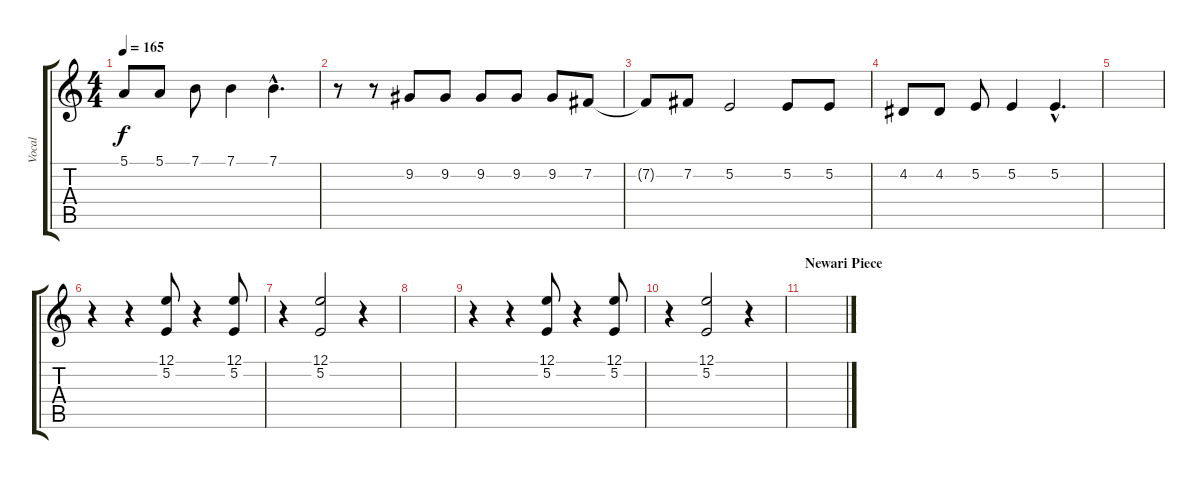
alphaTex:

\track ("Vocal" "Vocal") {instrument choiraahs}
\staff {score tabs}
\tuning (E4 B3 G3 D3 A2 E2) {hide}
\ts (4 4)
\tempo 165
\clef g2
\ks c
5.1.8{dy f} 5.1.8 7.1.8 7.1.4 7.1{hac}.4{d} |
r.8 r.8 9.2.8 9.2.8 9.2.8 9.2.8 9.2.8 7.2.8 |
7.2{t}.8 7.2.8 5.2.2 5.2.8 5.2.8 |
4.2.8 4.2.8 5.2.8 5.2.4 5.2{hac}.4{d} |
|
r.4 r.4 (12.1 5.2).8 r.4 (12.1 5.2).8 |
r.4 (12.1 5.2).2 r.4 |
|
r.4 r.4 (12.1 5.2).8 r.4 (12.1 5.2).8 |
r.4 (12.1 5.2).2 r.4 |
\section ("" "Newari Piece")
